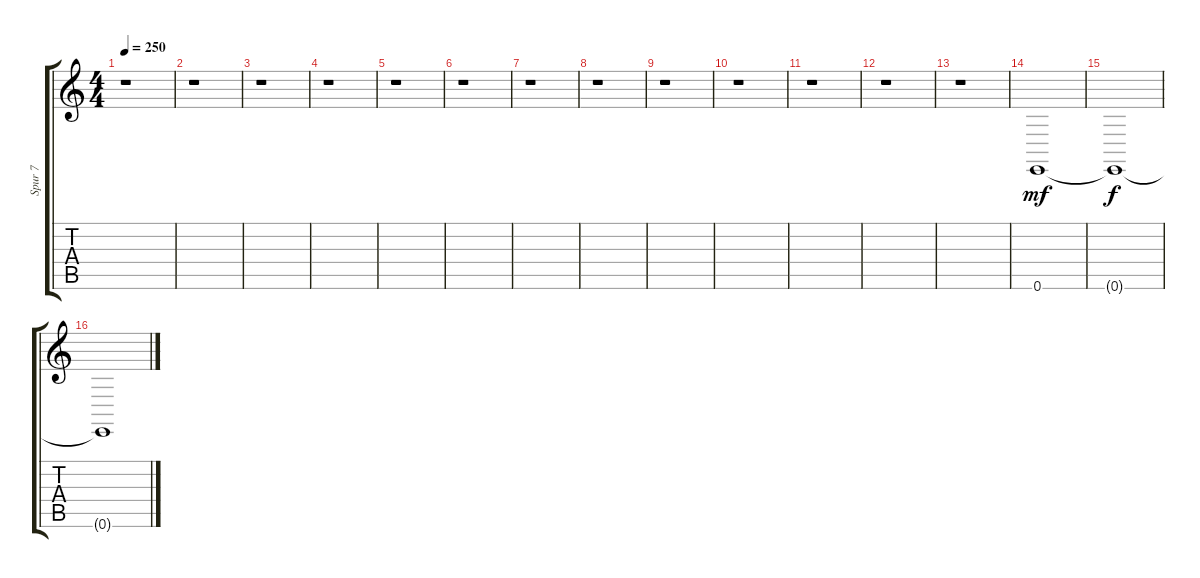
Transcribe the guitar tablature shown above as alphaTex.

\track ("Spur 7" "Spur 7") {instrument stringensemble1}
\staff {score tabs}
\tuning (E4 B3 G3 D3 A2 E2) {hide}
\ts (4 4)
\tempo 250
\clef g2
\ks c
r.1{dy f} |
r.1 |
r.1 |
r.1 |
r.1 |
r.1 |
r.1 |
r.1 |
r.1 |
r.1 |
r.1 |
r.1 |
r.1 |
0.6.1{dy mf} |
0.6{t}.1{dy f} |
0.6{t}.1
